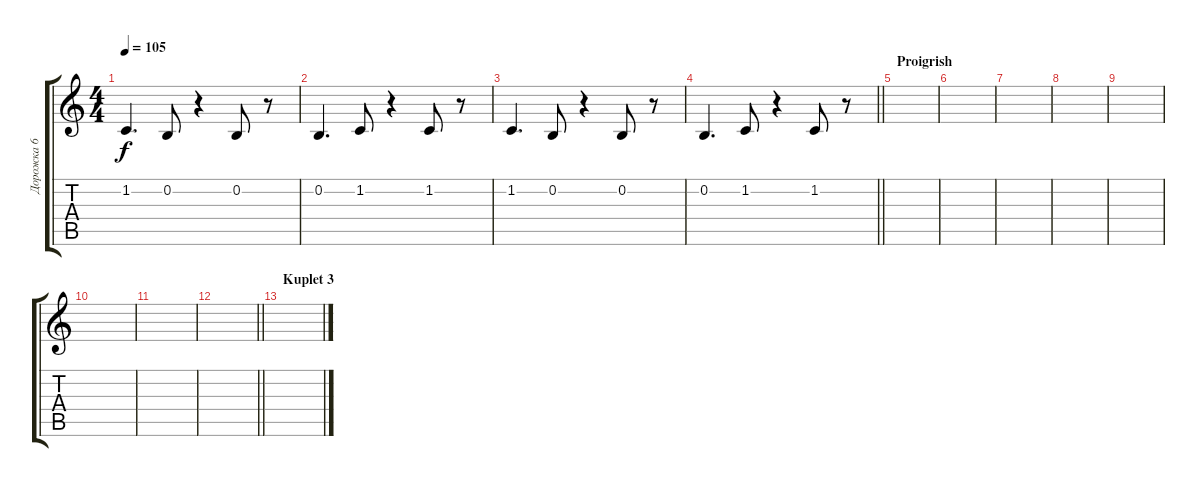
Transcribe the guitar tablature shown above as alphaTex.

\track ("Дорожка 6" "Дорожка 6") {instrument stringensemble1}
\staff {score tabs}
\tuning (E4 B3 G3 D3 A2 E2) {hide}
\ts (4 4)
\tempo 105
\clef g2
\ks c
1.2.4{d dy f} 0.2.8 r.4 0.2.8 r.8 |
0.2.4{d} 1.2.8 r.4 1.2.8 r.8 |
1.2.4{d} 0.2.8 r.4 0.2.8 r.8 |
\barLineRight lightlight
0.2.4{d} 1.2.8 r.4 1.2.8 r.8 |
\section ("" "Proigrish")
|
|
|
|
|
|
|
\barLineRight lightlight
|
\section ("" "Kuplet 3")
